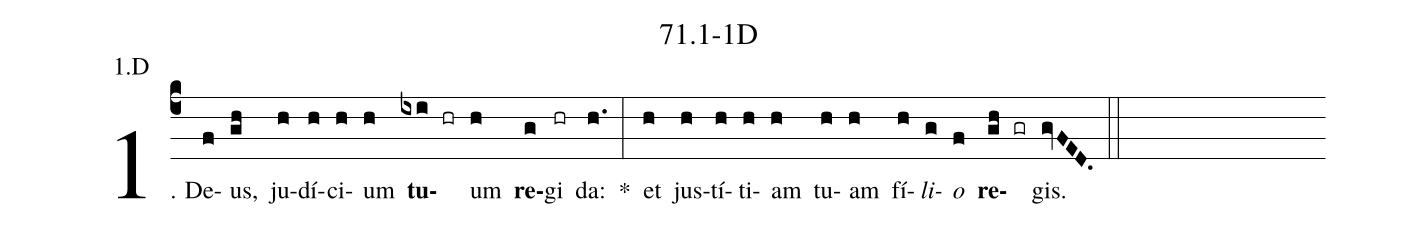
name: 71.1-1D;
annotation: 1.D;
%%
(c4)1. De(f)us,(gh) ju(h)dí(h)ci(h)um(h) <b>tu</b>(ixi hr)um(h) <b>re</b>(g)gi(hr) da:(h.) *(:) et(h) jus(h)tí(h)ti(h)am(h) tu(h)am(h) fí(h)<i>li</i>(g)<i>o</i>(f) <b>re</b>(gh gr)gis.(gvFED.) (::)


%E(h) u(h) o(g) u(f) a(gh) e.(gvFED.) (::)
